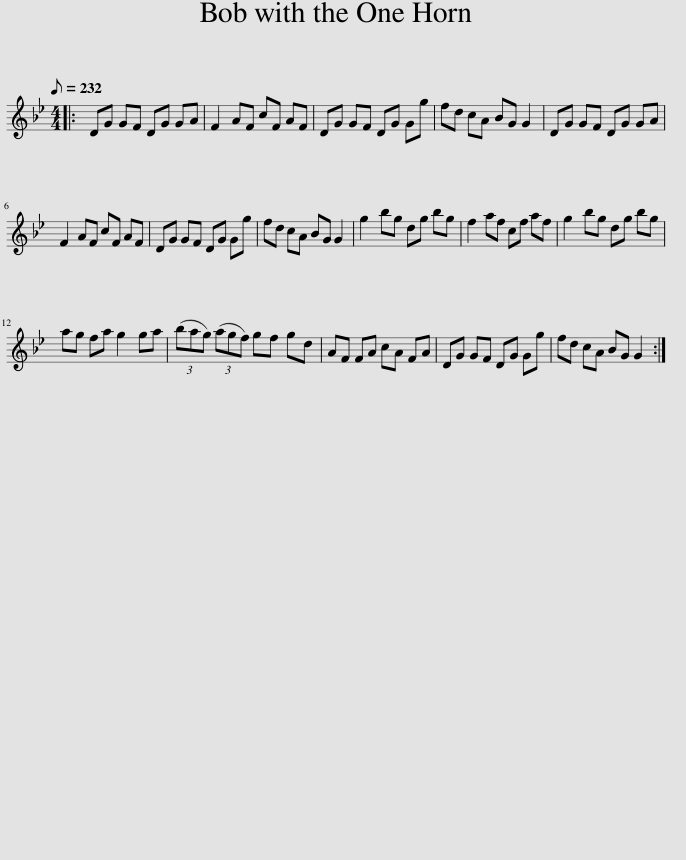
X:1
L:1/8
Q:1/8=232
M:4/4
I:linebreak $
K:Gmin
V:1 treble
V:1
|: DG GF DG GA | F2 AF cF AF | DG GF DG Gg | fd cA BG G2 | DG GF DG GA |$ %5
 F2 AF cF AF | DG GF DG Gg | fd cA BG G2 | g2 bg dg bg | f2 af cf af | %10
 g2 bg dg bg |$ ag fa g2 ga | (3(bag) (3(agf) gf gd | AF FA cA FA | DG GF DG Gg | %15
 fd cA BG G2 :| %16
